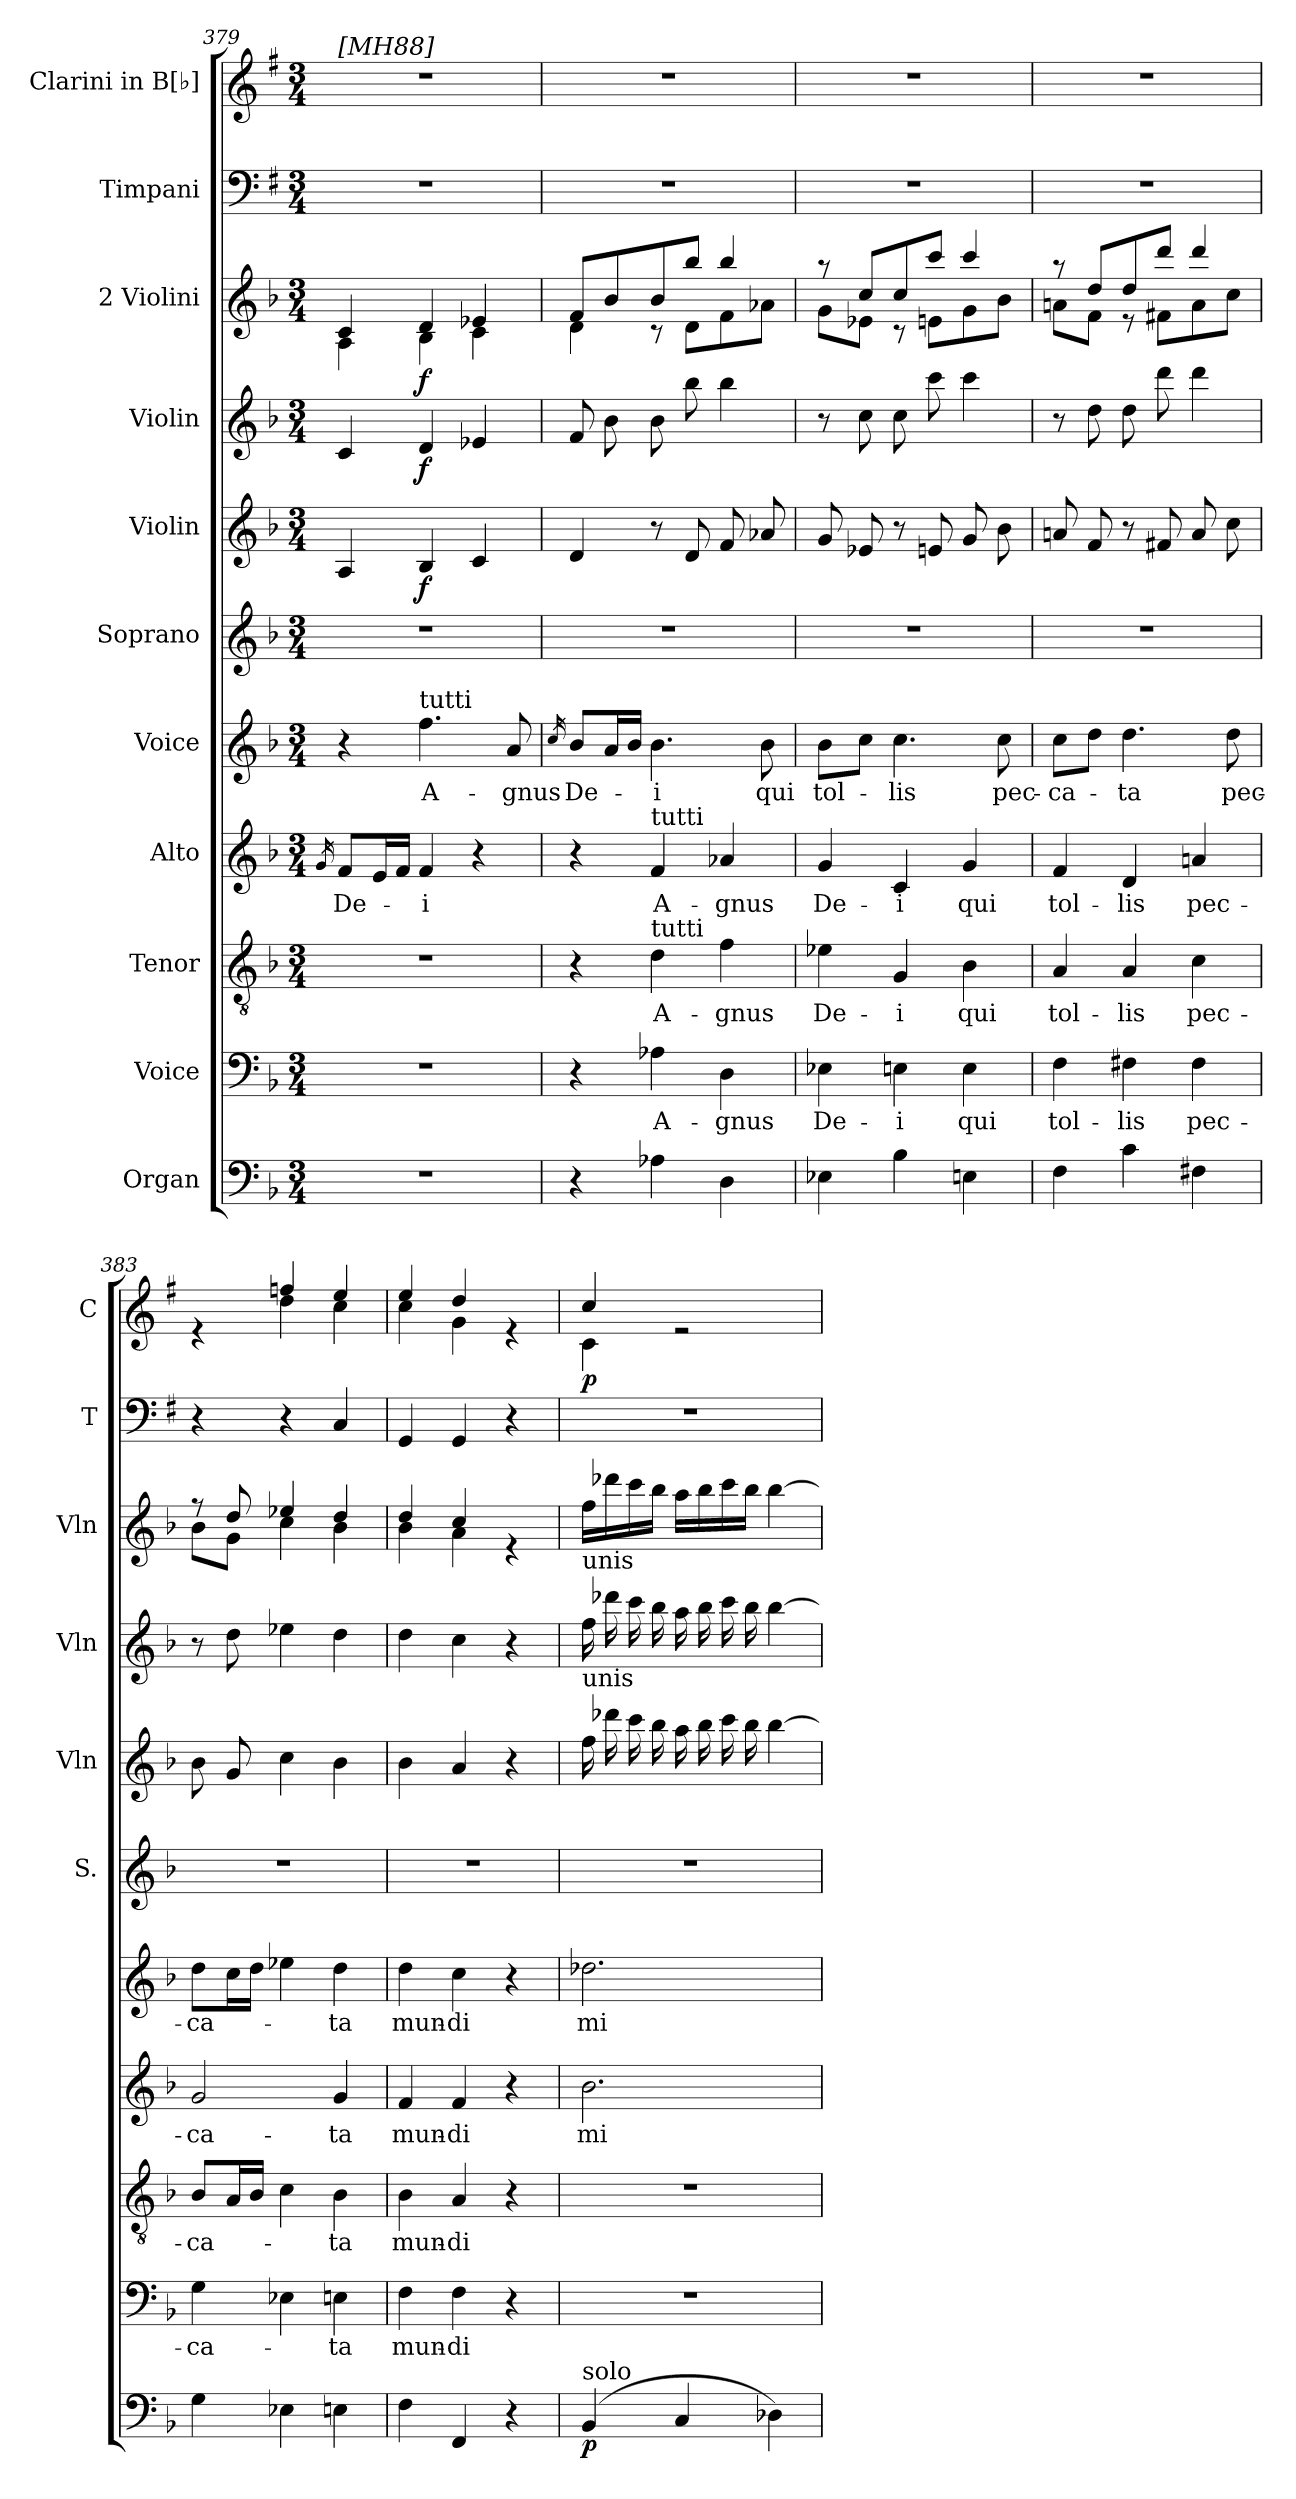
**kern	**dynam	**kern	**text	**kern	**text	**kern	**text	**kern	**text	**kern	**kern	**dynam	**kern	**dynam	**kern	**dynam	**kern	**kern	**dynam
*part11	*part11	*part10	*part10	*part9	*part9	*part8	*part8	*part7	*part7	*part6	*part5	*part5	*part4	*part4	*part3	*part3	*part2	*part1	*part1
*staff11	*staff11	*staff10	*staff10	*staff9	*staff9	*staff8	*staff8	*staff7	*staff7	*staff6	*staff5	*staff5	*staff4	*staff4	*staff3	*staff3	*staff2	*staff1	*staff1
*I"Organ	*	*I"Voice	*	*I"Tenor	*	*I"Alto	*	*I"Voice	*	*I"Soprano	*I"Violin	*	*I"Violin	*	*I"2 Violini	*	*I"Timpani	*I"Clarini in B[♭]	*
*	*	*	*	*	*	*	*	*	*	*I'S.	*I'Vln	*	*I'Vln	*	*I'Vln	*	*I'T	*I'C	*
*clefF4	*	*clefF4	*	*clefGv2	*	*clefG2	*	*clefG2	*	*clefG2	*clefG2	*	*clefG2	*	*clefG2	*	*clefF4	*clefG2	*
*	*	*	*	*	*	*	*	*	*	*	*	*	*	*	*	*	*ITrd1c2	*ITrd1c2	*
*k[b-]	*	*k[b-]	*	*k[b-]	*	*k[b-]	*	*k[b-]	*	*k[b-]	*k[b-]	*	*k[b-]	*	*k[b-]	*	*k[b-]	*k[b-]	*
*M3/4	*	*M3/4	*	*M3/4	*	*M3/4	*	*M3/4	*	*M3/4	*M3/4	*	*M3/4	*	*M3/4	*	*M3/4	*M3/4	*
=379	=379	=379	=379	=379	=379	=379	=379	=379	=379	=379	=379	=379	=379	=379	=379	=379	=379	=379	=379
.	.	.	.	.	.	16qg/	.	.	.	.	.	.	.	.	.	.	.	.	.
!	!	!	!	!	!	!	!	!	!	!	!	!	!	!	!	!	!	!LO:TX:a:t=[MH88]	!
!	!	!	!	!	!	!	!LO:LY:b	!	!	!	!	!	!	!	!	!	!	!	!
*	*	*	*	*	*	*	*	*	*	*	*	*	*	*	*^	*	*	*	*
2.r	.	2.r	.	2.r	.	8f/L	De-	4r	.	2.r	4A/	.	4c/	.	4c/	4A\	.	2.r	2.r	.
.	.	.	.	.	.	16e/L	.	.	.	.	.	.	.	.	.	.	.	.	.	.
.	.	.	.	.	.	16f/JJ	.	.	.	.	.	.	.	.	.	.	.	.	.	.
!	!	!	!	!	!	!	!	!LO:TX:a:t=tutti	!	!	!	!	!	!	!	!	!	!	!	!
!	!	!	!	!	!	!	!LO:LY:b	!	!LO:LY:b	!	!	!LO:DY:b	!	!LO:DY:b	!	!	!LO:DY:b	!	!	!
.	.	.	.	.	.	4f/	-i	4.ff\	A-	.	4B-/	f	4d/	f	4d/	4B-\	f	.	.	.
.	.	.	.	.	.	4r	.	.	.	.	4c/	.	4e-X/	.	4e-X/	4c\	.	.	.	.
!	!	!	!	!	!	!	!	!	!LO:LY:b	!	!	!	!	!	!	!	!	!	!	!
.	.	.	.	.	.	.	.	8a/	-gnus	.	.	.	.	.	.	.	.	.	.	.
!!LO:LB:g=z
=380	=380	=380	=380	=380	=380	=380	=380	=380	=380	=380	=380	=380	=380	=380	=380	=380	=380	=380	=380	=380
.	.	.	.	.	.	.	.	16qcc/	.	.	.	.	.	.	.	.	.	.	.	.
!	!	!	!	!	!	!	!	!	!LO:LY:b	!	!	!	!	!	!	!	!	!	!	!
4r	.	4r	.	4r	.	4r	.	8b-/L	De-	2.r	4d/	.	8f/	.	8f/L	4d\	.	2.r	2.r	.
.	.	.	.	.	.	.	.	16a/L	.	.	.	.	8b-\	.	8b-/	.	.	.	.	.
.	.	.	.	.	.	.	.	16b-/JJ	.	.	.	.	.	.	.	.	.	.	.	.
!	!	!	!	!	!	!LO:TX:a:t=tutti	!	!	!	!	!	!	!	!	!	!	!	!	!	!
!	!	!	!	!LO:TX:a:t=tutti	!	!	!	!	!	!	!	!	!	!	!	!	!	!	!	!
!	!	!	!LO:LY:b	!	!LO:LY:b	!	!LO:LY:b	!	!LO:LY:b	!	!	!	!	!	!	!	!	!	!	!
4A-X\	.	4A-X\	A-	4d\	A-	4f/	A-	4.b-\	-i	.	8r	.	8b-\	.	8b-/	8r	.	.	.	.
.	.	.	.	.	.	.	.	.	.	.	8d/	.	8bb-\	.	8bb-/J	8d\L	.	.	.	.
!	!	!	!LO:LY:b	!	!LO:LY:b	!	!LO:LY:b	!	!	!	!	!	!	!	!	!	!	!	!	!
4D\	.	4D\	-gnus	4f\	-gnus	4a-X/	-gnus	.	.	.	8f/	.	4bb-\	.	4bb-/	8f\	.	.	.	.
!	!	!	!	!	!	!	!	!	!LO:LY:b	!	!	!	!	!	!	!	!	!	!	!
.	.	.	.	.	.	.	.	8b-\	qui	.	8a-X/	.	.	.	.	8a-X\J	.	.	.	.
=381	=381	=381	=381	=381	=381	=381	=381	=381	=381	=381	=381	=381	=381	=381	=381	=381	=381	=381	=381	=381
!	!	!	!LO:LY:b	!	!LO:LY:b	!	!LO:LY:b	!	!LO:LY:b	!	!	!	!	!	!	!	!	!	!	!
4E-X\	.	4E-X\	De-	4e-X\	De-	4g/	De-	8b-\L	tol-	2.r	8g/	.	8r	.	8r	8g\L	.	2.r	2.r	.
.	.	.	.	.	.	.	.	8cc\J	.	.	8e-X/	.	8cc\	.	8cc/L	8e-X\J	.	.	.	.
!	!	!	!LO:LY:b	!	!LO:LY:b	!	!LO:LY:b	!	!LO:LY:b	!	!	!	!	!	!	!	!	!	!	!
4B-\	.	4En\	-i	4G/	-i	4c/	-i	4.cc\	-lis	.	8r	.	8cc\	.	8cc/	8r	.	.	.	.
.	.	.	.	.	.	.	.	.	.	.	8en/	.	8ccc\	.	8ccc/J	8en\L	.	.	.	.
!	!	!	!LO:LY:b	!	!LO:LY:b	!	!LO:LY:b	!	!	!	!	!	!	!	!	!	!	!	!	!
4En\	.	4E\	qui	4B-\	qui	4g/	qui	.	.	.	8g/	.	4ccc\	.	4ccc/	8g\	.	.	.	.
!	!	!	!	!	!	!	!	!	!LO:LY:b	!	!	!	!	!	!	!	!	!	!	!
.	.	.	.	.	.	.	.	8cc\	pec-	.	8b-\	.	.	.	.	8b-\J	.	.	.	.
=382	=382	=382	=382	=382	=382	=382	=382	=382	=382	=382	=382	=382	=382	=382	=382	=382	=382	=382	=382	=382
!	!	!	!LO:LY:b	!	!LO:LY:b	!	!LO:LY:b	!	!LO:LY:b	!	!	!	!	!	!	!	!	!	!	!
4F\	.	4F\	tol-	4A/	tol-	4f/	tol-	8cc\L	-ca-	2.r	8an/	.	8r	.	8r	8an\L	.	2.r	2.r	.
.	.	.	.	.	.	.	.	8dd\J	.	.	8f/	.	8dd\	.	8dd/L	8f\J	.	.	.	.
!	!	!	!LO:LY:b	!	!LO:LY:b	!	!LO:LY:b	!	!LO:LY:b	!	!	!	!	!	!	!	!	!	!	!
4c\	.	4F#X\	-lis	4A/	-lis	4d/	-lis	4.dd\	-ta	.	8r	.	8dd\	.	8dd/	8r	.	.	.	.
.	.	.	.	.	.	.	.	.	.	.	8f#X/	.	8ddd\	.	8ddd/J	8f#X\L	.	.	.	.
!	!	!	!LO:LY:b	!	!LO:LY:b	!	!LO:LY:b	!	!	!	!	!	!	!	!	!	!	!	!	!
4F#X\	.	4F#\	pec-	4c\	pec-	4an/	pec-	.	.	.	8a/	.	4ddd\	.	4ddd/	8a\	.	.	.	.
!	!	!	!	!	!	!	!	!	!LO:LY:b	!	!	!	!	!	!	!	!	!	!	!
.	.	.	.	.	.	.	.	8dd\	pec-	.	8cc\	.	.	.	.	8cc\J	.	.	.	.
=383	=383	=383	=383	=383	=383	=383	=383	=383	=383	=383	=383	=383	=383	=383	=383	=383	=383	=383	=383	=383
!	!	!	!LO:LY:b	!	!LO:LY:b	!	!LO:LY:b	!	!LO:LY:b	!	!	!	!	!	!	!	!	!	!	!
*	*	*	*	*	*	*	*	*	*	*	*	*	*	*	*	*	*	*	*^	*
4G\	.	4G\	-ca-	8B-/L	-ca-	2g/	-ca-	8dd\L	-ca-	2.r	8b-\	.	8r	.	8r	8b-\L	.	4r	4re	4ryy	.
.	.	.	.	16A/L	.	.	.	16cc\L	.	.	8g/	.	8dd\	.	8dd/	8g\J	.	.	.	.	.
.	.	.	.	16B-/JJ	.	.	.	16dd\JJ	.	.	.	.	.	.	.	.	.	.	.	.	.
4E-X\	.	4E-X\	.	4c\	.	.	.	4ee-X\	.	.	4cc\	.	4ee-X\	.	4ee-X/	4cc\	.	4r	4ee-X/	4cc\	.
!	!	!	!LO:LY:b	!	!LO:LY:b	!	!LO:LY:b	!	!LO:LY:b	!	!	!	!	!	!	!	!	!	!	!	!
4En\	.	4En\	-ta	4B-\	-ta	4g/	-ta	4dd\	-ta	.	4b-\	.	4dd\	.	4dd/	4b-\	.	4BB-/	4dd/	4b-\	.
=384	=384	=384	=384	=384	=384	=384	=384	=384	=384	=384	=384	=384	=384	=384	=384	=384	=384	=384	=384	=384	=384
!	!	!	!LO:LY:b	!	!LO:LY:b	!	!LO:LY:b	!	!LO:LY:b	!	!	!	!	!	!	!	!	!	!	!	!
4F\	.	4F\	mun-	4B-\	mun-	4f/	mun-	4dd\	mun-	2.r	4b-\	.	4dd\	.	4dd/	4b-\	.	4FF/	4dd/	4b-\	.
!	!	!	!LO:LY:b	!	!LO:LY:b	!	!LO:LY:b	!	!LO:LY:b	!	!	!	!	!	!	!	!	!	!	!	!
4FF/	.	4F\	-di	4A/	-di	4f/	-di	4cc\	-di	.	4a/	.	4cc\	.	4cc/	4a\	.	4FF/	4cc/	4f\	.
4r	.	4r	.	4r	.	4r	.	4r	.	.	4r	.	4r	.	4re	4ryy	.	4r	4re	4ryy	.
!!LO:PB:g=z	!!
=385	=385	=385	=385	=385	=385	=385	=385	=385	=385	=385	=385	=385	=385	=385	=385	=385	=385	=385	=385	=385	=385
!	!	!	!	!	!	!	!	!	!	!	!	!	!	!	!LO:TX:a:t=unis	!	!	!	!	!	!
!	!	!	!	!	!	!	!	!	!	!	!	!	!LO:TX:a:t=unis	!	!	!	!	!	!	!	!
!	!	!	!	!	!	!	!	!	!	!	!LO:TX:a:t=unis	!	!	!	!	!	!	!	!	!	!
!LO:TX:a:t=solo	!	!	!	!	!	!	!	!	!	!	!	!	!	!	!	!	!	!	!	!	!
!	!LO:DY:b	!	!	!	!	!	!LO:LY:b	!	!LO:LY:b	!	!	!	!	!	!	!	!	!	!	!	!LO:DY:b
*	*	*	*	*	*	*	*	*	*	*	*	*	*	*	*v	*v	*	*	*	*	*
(4BB-/	p	2.r	.	2.r	.	2.b-\	mi-	2.dd-X\	mi-	2.r	16ff\	.	16ff\	.	16ff\LL	.	2.r	4b-/	4B-\	p
.	.	.	.	.	.	.	.	.	.	.	16ddd-X\	.	16ddd-X\	.	16ddd-X\	.	.	.	.	.
.	.	.	.	.	.	.	.	.	.	.	16ccc\	.	16ccc\	.	16ccc\	.	.	.	.	.
.	.	.	.	.	.	.	.	.	.	.	16bb-\	.	16bb-\	.	16bb-\JJ	.	.	.	.	.
4C/	.	.	.	.	.	.	.	.	.	.	16aa\	.	16aa\	.	16aa\LL	.	.	2re	2ryy	.
.	.	.	.	.	.	.	.	.	.	.	16bb-\	.	16bb-\	.	16bb-\	.	.	.	.	.
.	.	.	.	.	.	.	.	.	.	.	16ccc\	.	16ccc\	.	16ccc\	.	.	.	.	.
.	.	.	.	.	.	.	.	.	.	.	16bb-\	.	16bb-\	.	16bb-\JJ	.	.	.	.	.
4D-X\)	.	.	.	.	.	.	.	.	.	.	[4bb-\	.	[4bb-\	.	[4bb-\	.	.	.	.	.
*	*	*	*	*	*	*	*	*	*	*	*	*	*	*	*	*	*	*v	*v	*
=	=	=	=	=	=	=	=	=	=	=	=	=	=	=	=	=	=	=	=
*-	*-	*-	*-	*-	*-	*-	*-	*-	*-	*-	*-	*-	*-	*-	*-	*-	*-	*-	*-
